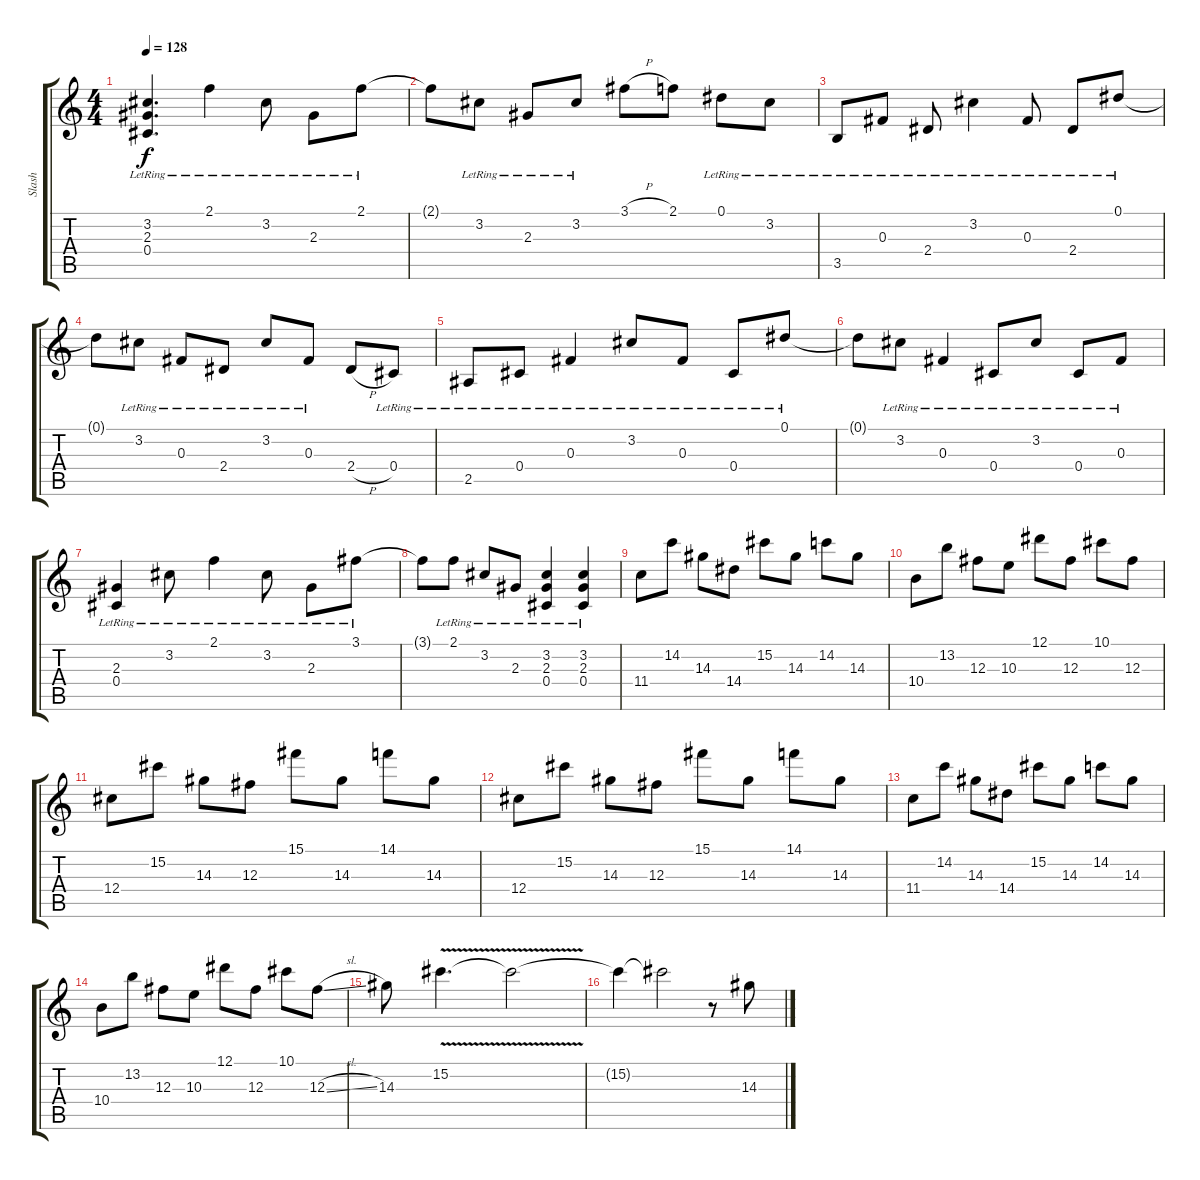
\track ("Slash" "Slash") {instrument distortionguitar}
\staff {score tabs}
\tuning (Eb4 Bb3 Gb3 Db3 Ab2 Eb2) {hide}
\ts (4 4)
\tempo 128
\clef g2
\ks c
(3.2{lr} 2.3{lr} 0.4{lr}).4{d dy f} 2.1{lr}.4 3.2{lr}.8 2.3{lr}.8 2.1{lr}.8 |
2.1{t}.8 3.2{lr}.8 2.3{lr}.8 3.2{lr}.8 3.1{h}.8 2.1.8 0.1{lr}.8 3.2{lr}.8 |
3.5{lr}.8 0.3{lr}.8 2.4{lr}.8 3.2{lr}.4 0.3{lr}.8 2.4{lr}.8 0.1{lr}.8 |
0.1{t}.8 3.2{lr}.8 0.3{lr}.8 2.4{lr}.8 3.2{lr}.8 0.3{lr}.8 2.4{h}.8 0.4{lr}.8 |
2.5{lr}.8 0.4{lr}.8 0.3{lr}.4 3.2{lr}.8 0.3{lr}.8 0.4{lr}.8 0.1{lr}.8 |
0.1{t}.8 3.2{lr}.8 0.3{lr}.4 0.4{lr}.8 3.2{lr}.8 0.4{lr}.8 0.3{lr}.8 |
(2.3{lr} 0.4{lr}).4 3.2{lr}.8 2.1{lr}.4 3.2{lr}.8 2.3{lr}.8 3.1{lr}.8 |
3.1{t}.8 2.1{lr}.8 3.2{lr}.8 2.3{lr}.8 (3.2{lr} 2.3{lr} 0.4{lr}).4 (3.2{lr} 2.3{lr} 0.4{lr}).4 |
11.4.8{instrument distortionguitar} 14.2.8 14.3.8 14.4.8 15.2.8 14.3.8 14.2.8 14.3.8 |
10.4.8 13.2.8 12.3.8 10.3.8 12.1.8 12.3.8 10.1.8 12.3.8 |
12.4.8 15.2.8 14.3.8 12.3.8 15.1.8 14.3.8 14.1.8 14.3.8 |
12.4.8 15.2.8 14.3.8 12.3.8 15.1.8 14.3.8 14.1.8 14.3.8 |
11.4.8 14.2.8 14.3.8 14.4.8 15.2.8 14.3.8 14.2.8 14.3.8 |
10.4.8 13.2.8 12.3.8 10.3.8 12.1.8 12.3.8 10.1.8 12.3{sl}.8 |
14.3.8 15.2{v}.4{d} 15.2{t}.2 |
15.2{t}.4 15.2{t}.2 r.8 14.3.8
